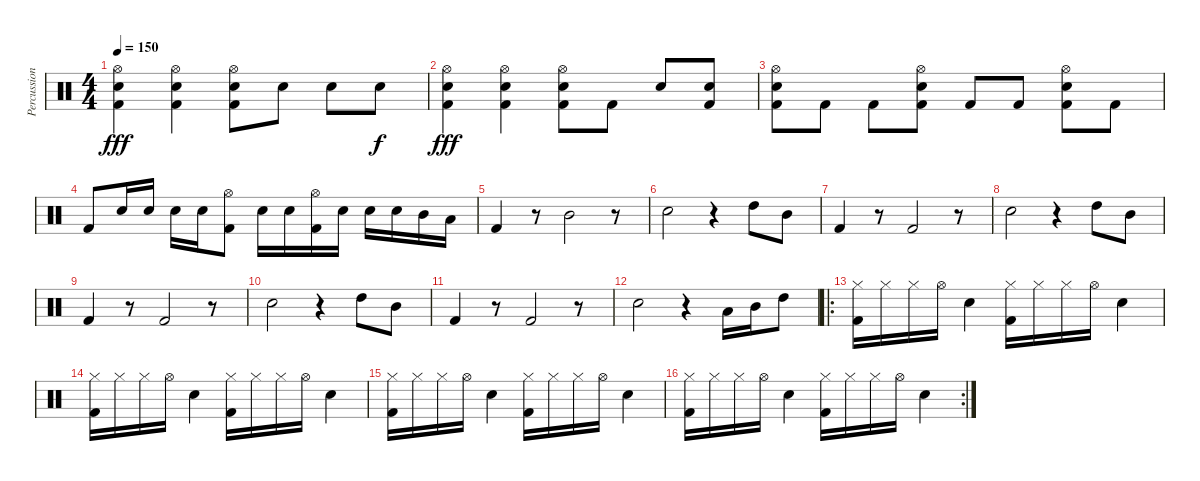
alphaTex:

\track ("Percussion" "Percussion") {instrument percussion}
\staff {score}
\articulation defaults
\ts (4 4)
\tempo 150
\clef neutral
\ks c
("Hi-Hat (open)" "Electric Snare (hit)" "Kick (hit) 2").4{dy fff} ("Hi-Hat (open)" "Electric Snare (hit)" "Kick (hit) 2").4 ("Hi-Hat (open)" "Electric Snare (hit)" "Kick (hit) 2").8 "Electric Snare (hit)".8 "Electric Snare (hit)".8 "Electric Snare (hit)".8{dy f} |
("Hi-Hat (open)" "Electric Snare (hit)" "Kick (hit) 2").4{dy fff} ("Hi-Hat (open)" "Electric Snare (hit)" "Kick (hit) 2").4 ("Hi-Hat (open)" "Electric Snare (hit)" "Kick (hit) 2").8 "Kick (hit) 2".8 "Electric Snare (hit)".8 ("Electric Snare (hit)" "Kick (hit) 2").8 |
("Hi-Hat (open)" "Electric Snare (hit)" "Kick (hit) 2").8 "Kick (hit) 2".8 "Kick (hit) 2".8 ("Hi-Hat (open)" "Electric Snare (hit)" "Kick (hit) 2").8 "Kick (hit) 2".8 "Kick (hit) 2".8 ("Hi-Hat (open)" "Electric Snare (hit)" "Kick (hit) 2").8 "Kick (hit) 2".8 |
"Kick (hit) 2".8 "Electric Snare (hit)".16 "Electric Snare (hit)".16 "Electric Snare (hit)".16 "Electric Snare (hit)".16 ("Hi-Hat (open)" "Kick (hit) 2").8 "Electric Snare (hit)".16 "Electric Snare (hit)".16 ("Hi-Hat (open)" "Kick (hit) 2").16 "Electric Snare (hit)".16 "Electric Snare (hit)".16 "Electric Snare (hit)".16 "Mid Tom (hit)".16 "Low Tom (hit)".16 |
"Kick (hit) 2".4 r.8 "Mid Tom (hit)".2 r.8 |
"Electric Snare (hit)".2 r.4 "High Tom (hit)".8 "Mid Tom (hit)".8 |
"Kick (hit) 2".4 r.8 "Kick (hit) 2".2 r.8 |
"Electric Snare (hit)".2 r.4 "High Tom (hit)".8 "Mid Tom (hit)".8 |
"Kick (hit) 2".4 r.8 "Kick (hit) 2".2 r.8 |
"Electric Snare (hit)".2 r.4 "High Tom (hit)".8 "Mid Tom (hit)".8 |
"Kick (hit) 2".4 r.8 "Kick (hit) 2".2 r.8 |
"Electric Snare (hit)".2 r.4 "Low Tom (hit)".16 "Mid Tom (hit)".16 "High Tom (hit)".8 |
\ro
("Hi-Hat (closed)" "Kick (hit) 2").16 "Hi-Hat (closed)".16 "Hi-Hat (closed)".16 "Hi-Hat (open)".16 "Electric Snare (hit)".4 ("Hi-Hat (closed)" "Kick (hit) 2").16 "Hi-Hat (closed)".16 "Hi-Hat (closed)".16 "Hi-Hat (open)".16 "Electric Snare (hit)".4 |
("Hi-Hat (closed)" "Kick (hit) 2").16 "Hi-Hat (closed)".16 "Hi-Hat (closed)".16 "Hi-Hat (open)".16 "Electric Snare (hit)".4 ("Hi-Hat (closed)" "Kick (hit) 2").16 "Hi-Hat (closed)".16 "Hi-Hat (closed)".16 "Hi-Hat (open)".16 "Electric Snare (hit)".4 |
("Hi-Hat (closed)" "Kick (hit) 2").16 "Hi-Hat (closed)".16 "Hi-Hat (closed)".16 "Hi-Hat (open)".16 "Electric Snare (hit)".4 ("Hi-Hat (closed)" "Kick (hit) 2").16 "Hi-Hat (closed)".16 "Hi-Hat (closed)".16 "Hi-Hat (open)".16 "Electric Snare (hit)".4 |
\rc 2
("Hi-Hat (closed)" "Kick (hit) 2").16 "Hi-Hat (closed)".16 "Hi-Hat (closed)".16 "Hi-Hat (open)".16 "Electric Snare (hit)".4 ("Hi-Hat (closed)" "Kick (hit) 2").16 "Hi-Hat (closed)".16 "Hi-Hat (closed)".16 "Hi-Hat (open)".16 "Electric Snare (hit)".4
